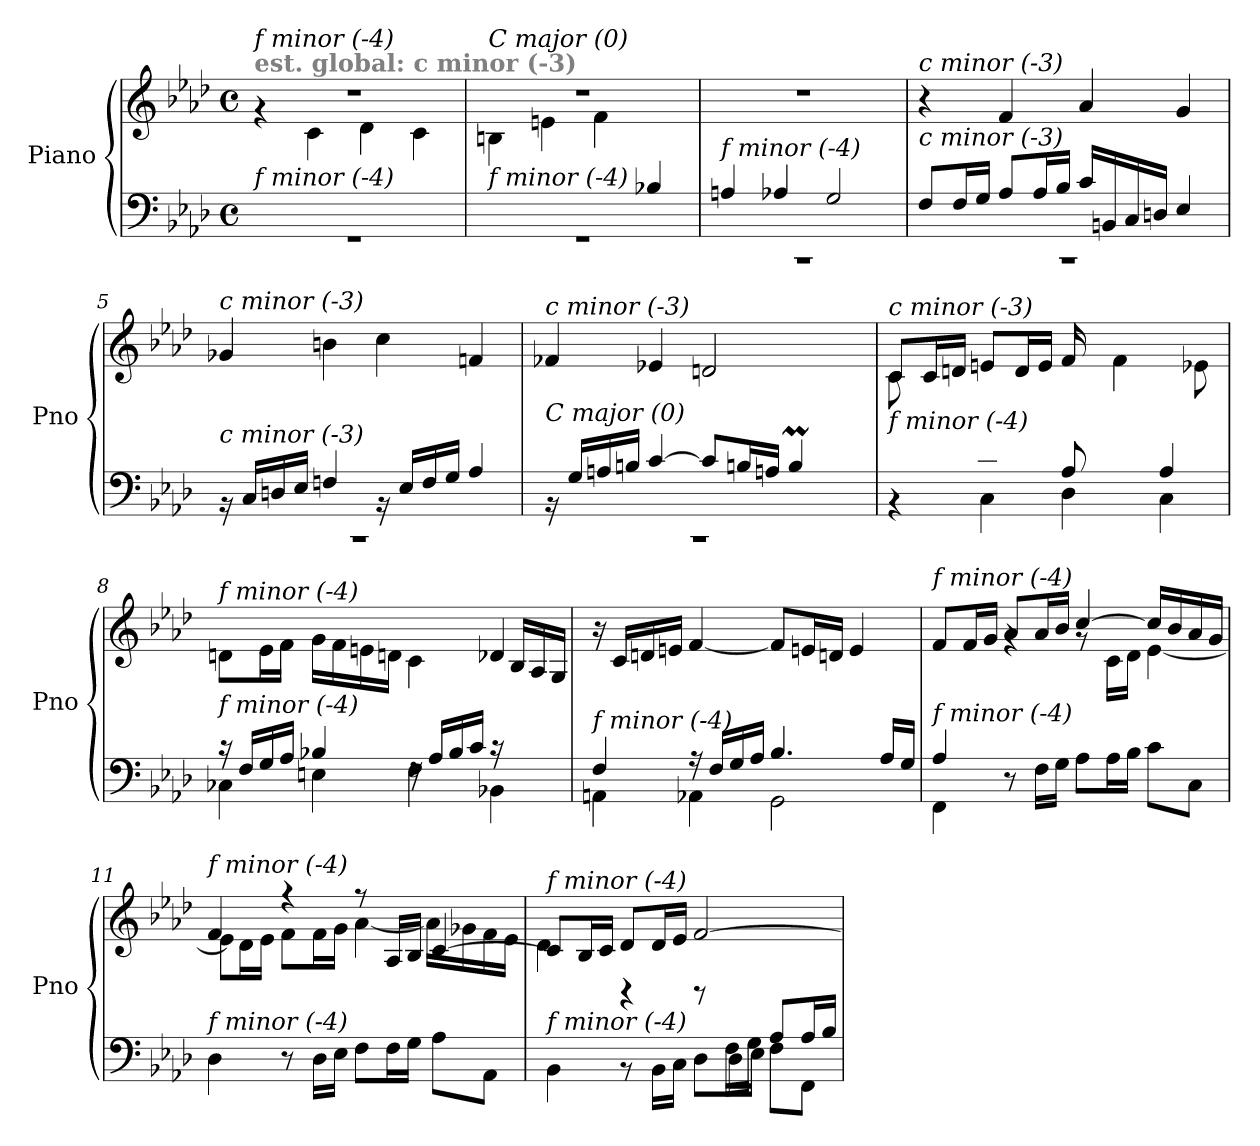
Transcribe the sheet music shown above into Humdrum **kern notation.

**kern	**kern
*part1	*part1
*staff2	*staff1
*I"Piano	*
*I'Pno	*
*clefF4	*clefG2
*k[b-e-a-d-]	*k[b-e-a-d-]
*M4/4	*M4/4
*met(c)	*met(c)
=1	=1
*	*^
!	!LO:TX:a:B:color=#808080:t=est. global&colon; c minor (-3)	!
!	!LO:TX:i:t=f minor (-4)	!
!LO:TX:i:t=f minor (-4)	!	!
1rGG	1r	4rg
.	.	4c\
.	.	4d-\
.	.	4c\
=2	=2	=2
*^	*	*
!	!	!LO:TX:i:t=C major (0)	!
!LO:TX:i:t=f minor (-4)	!	!	!
2.ryy	1rGG	1r	4Bn\
.	.	.	4en\
.	.	.	4f\
4B-X/	.	.	4ryy
=3	=3	=3	=3
!	!	!LO:TX:i:t=C major (0)	!
!LO:TX:i:t=f minor (-4)	!	!	!
*	*	*v	*v
1rCC	4An/	1r
.	4A-X/	.
.	2G/	.
=4	=4	=4
!	!	!LO:TX:i:t=c minor (-3)
!LO:TX:i:t=c minor (-3)	!	!
1rCC	8F/L	4r
.	16F/L	.
.	16G/JJ	.
.	8A-/L	4f/
.	16A-/L	.
.	16B-/JJ	.
.	16c/LL	4a-/
.	16BBn/	.
.	16C/	.
.	16Dn/JJ	.
.	4E-/	4g/
=5	=5	=5
!	!	!LO:TX:i:t=c minor (-3)
!LO:TX:i:t=c minor (-3)	!	!
1rCC	16rBB	4g-Xi/
.	16C/LL	.
.	16Dn/	.
.	16E-/JJ	.
.	4Fn/	4bn\
.	16rBB	4cc\
.	16E-/LL	.
.	16F/	.
.	16G/JJ	.
.	4A-/	4fn/
!!LO:LB:g=z
=6	=6	=6
*	*^	*^
!	!	!	!LO:TX:i:t=c minor (-3)	!
!LO:TX:i:t=C major (0)	!	!	!	!
1rCC	2ryy	16rBB	4f-Xi/	2ryy
.	.	16G/LL	.	.
.	.	16An/	.	.
.	.	16Bn/JJ	.	.
.	.	[4c/	4e-X/	.
.	4ryy	8c/L]	2dn/	4ryy
.	.	16Bn/L	.	.
.	.	16An/JJ	.	.
.	64ryy	4Bm/	.	64ryy
.	64cyy	.	.	8...ryy
.	8..Byy	.	.	.
=7	=7	=7	=7	=7
!	!	!	!LO:TX:i:t=c minor (-3)	!
!LO:TX:i:t=f minor (-4)	!	!	!	!
2ryy	8ryy	4rBB	8c/L	8c\L
.	8G/	.	16c/L	2ryy
.	.	.	16dn/JJ	.
.	8c/	4C\	8en/L	.
.	8B-X/J	.	16d/L	.
.	.	.	16e/JJ	.
16ryy	8A-/	4D-\	16f/LL	.
16En/	.	.	4..ryy	.
16F/	4.ryy	.	.	4f\
16G/JJ	.	.	.	.
4A-/	.	4C\	.	.
.	.	.	.	8e-X\
*	*v	*v	*	*
!!LO:LB:g=z	!!
=8	=8	=8	=8
!	!	!LO:TX:i:t=f minor (-4)	!
!LO:TX:i:t=f minor (-4)	!	!	!
16r	4C-Xi\	8dn\L	2ryy
16F/LL	.	.	.
16G/	.	16e-\L	.
16A-/JJ	.	16f\JJ	.
4B-X/	4En\	16g\LL	.
.	.	16f\	.
.	.	16en\	.
.	.	16dn\JJ	.
16rF	4F\	4c\	4ryy
16A-/LL	.	.	.
16B-/	.	.	.
16c/JJ	.	.	.
16rc	4BB-X\	4d-X/	16ryy
8.ryy	.	.	16B-/LL
.	.	.	16A-/
.	.	.	16G/JJ
!!LO:LB:g=z
=9	=9	=9	=9
!	!	!LO:TX:i:t=F major (-1)	!
!LO:TX:i:t=f minor (-4)	!	!	!
*	*	*v	*v
4F/	4AAn\	16r
.	.	16c/LL
.	.	16dn/
.	.	16en/JJ
16r	4AA-X\	[4f/
16F/LL	.	.
16G/	.	.
16A-/JJ	.	.
4.B-/	2GG\	8f/L]
.	.	16en/L
.	.	16dn/JJ
.	.	4e/
16A-/LL	.	.
16G/JJ	.	.
=10	=10	=10
*	*	*^
!	!	!LO:TX:i:t=f minor (-4)	!
!LO:TX:i:t=f minor (-4)	!	!	!
4A-/	4FF\	8f/L	4ryy
.	.	16f/L	.
.	.	16g/JJ	.
2.ryy	8r	8a-/L	4rg
.	16F\LL	16a-/L	.
.	16G\JJ	16b-/JJ	.
.	8A-\L	[4cc/	8rg
.	16A-\L	.	16c\LL
.	16B-\JJ	.	16d-\JJ
.	8c\L	16cc/LL]	[4e-\
.	.	16b-/	.
.	8C\J	16a-/	.
.	.	16g/JJ	.
*v	*v	*	*
=11	=11	=11
!	!LO:TX:i:t=f minor (-4)	!
!LO:TX:i:t=f minor (-4)	!	!
4D-\	4f/	8e-\L]
.	.	16d-\L
.	.	16e-\JJ
8r	4r	8f\L
16D-\LL	.	16f\L
16E-\JJ	.	16g\JJ
8F\L	8r	[4a-\
16F\L	16A-/LL	.
16G\JJ	16B-/JJ	.
8A-\L	[4c/	16a-\LL]
.	.	16g-X\
8AA-\J	.	16f\
.	.	16e-\JJ
!!LO:LB:g=z	!!
=12	=12	=12
*^	*	*
!	!	!LO:TX:i:t=f minor (-4)	!
!LO:TX:i:t=f minor (-4)	!	!	!
2ryy	4BB-\	8c/L]	4d-\
.	.	16B-/L	.
.	.	16c/JJ	.
.	8rBB	8d-/L	4rBB
.	16BB-\LL	16d-/L	.
.	16C\JJ	16e-/JJ	.
8ryy	8D-\L	[2f/	8rBB
16F\LL	16D-\L	.	4.ryy
16G\JJ	16E-\JJ	.	.
8A-/L	8F\L	.	.
16A-/L	8FF\J	.	.
16B-/JJ	.	.	.
*v	*v	*	*
*	*v	*v
=	=
*-	*-
